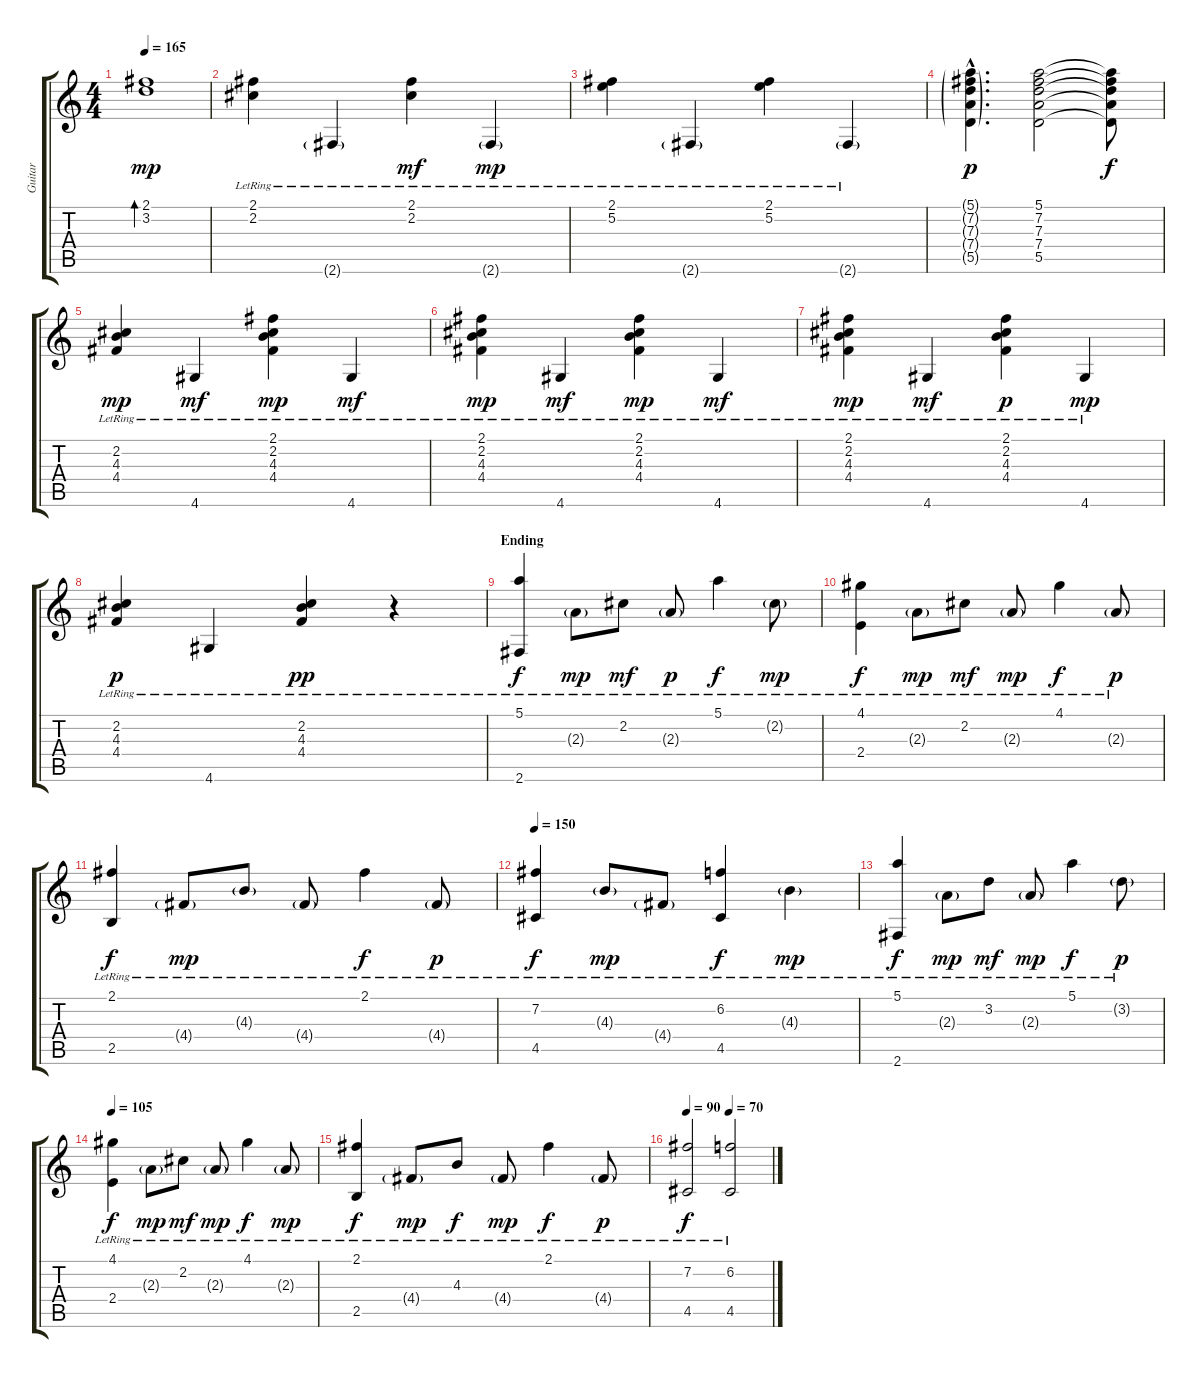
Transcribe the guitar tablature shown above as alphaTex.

\track ("Guitar" "Guitar") {instrument acousticguitarnylon}
\staff {score tabs}
\tuning (E4 B3 G3 D3 A2 E2) {hide}
\ts (4 4)
\tempo 165
\clef g2
\ks c
(2.1 3.2).1{bd 30 dy mp} |
(2.1{lr} 2.2{lr}).4 2.6{g lr}.4 (2.1{lr} 2.2{lr}).4{dy mf} 2.6{g lr}.4{dy mp} |
(2.1{lr} 5.2{lr}).4 2.6{g lr}.4 (2.1{lr} 5.2{lr}).4 2.6{g lr}.4 |
(5.1{g hac} 7.2{g hac} 7.3{g hac} 7.4{g hac} 5.5{g hac}).4{d dy p} (5.1 7.2 7.3 7.4 5.5).2 (5.1{t} 7.2{t} 7.3{t} 7.4{t} 5.5{t}).8{dy f} |
(2.2{lr} 4.3{lr} 4.4{lr}).4{dy mp} 4.6{lr}.4{dy mf} (2.1{lr} 2.2{lr} 4.3{lr} 4.4{lr}).4{dy mp} 4.6{lr}.4{dy mf} |
(2.1 2.2{lr} 4.3{lr} 4.4{lr}).4{dy mp} 4.6{lr}.4{dy mf} (2.1 2.2{lr} 4.3{lr} 4.4{lr}).4{dy mp} 4.6{lr}.4{dy mf} |
(2.1 2.2{lr} 4.3{lr} 4.4{lr}).4{dy mp} 4.6{lr}.4{dy mf} (2.1 2.2{lr} 4.3{lr} 4.4{lr}).4{dy p} 4.6{lr}.4{dy mp} |
(2.2{lr} 4.3{lr} 4.4{lr}).4{dy p} 4.6{lr}.4 (2.2{lr} 4.3{lr} 4.4{lr}).4{dy pp} r.4 |
\section ("" "Ending")
(5.1{lr} 2.6{lr}).4{dy f} 2.3{g lr}.8{dy mp} 2.2{lr}.8{dy mf} 2.3{g lr}.8{dy p} 5.1{lr}.4{dy f} 2.2{g lr}.8{dy mp} |
(4.1{lr} 2.4{lr}).4{dy f} 2.3{g lr}.8{dy mp} 2.2{lr}.8{dy mf} 2.3{g lr}.8{dy mp} 4.1{lr}.4{dy f} 2.3{g lr}.8{dy p} |
(2.1{lr} 2.5{lr}).4{dy f} 4.4{g lr}.8{dy mp} 4.3{g lr}.8 4.4{g lr}.8 2.1{lr}.4{dy f} 4.4{g lr}.8{dy p} |
\tempo 150
(7.2{lr} 4.5{lr}).4{dy f} 4.3{g lr}.8{dy mp} 4.4{g lr}.8 (6.2{lr} 4.5{lr}).4{dy f} 4.3{g lr}.4{dy mp} |
(5.1{lr} 2.6{lr}).4{dy f} 2.3{g lr}.8{dy mp} 3.2{lr}.8{dy mf} 2.3{g lr}.8{dy mp} 5.1{lr}.4{dy f} 3.2{g lr}.8{dy p} |
\tempo 105
(4.1{lr} 2.4{lr}).4{dy f} 2.3{g lr}.8{dy mp} 2.2{lr}.8{dy mf} 2.3{g lr}.8{dy mp} 4.1{lr}.4{dy f} 2.3{g lr}.8{dy mp} |
(2.1{lr} 2.5{lr}).4{dy f} 4.4{g lr}.8{dy mp} 4.3{lr}.8{dy f} 4.4{g lr}.8{dy mp} 2.1{lr}.4{dy f} 4.4{g lr}.8{dy p} |
\tempo 90
\tempo (70 0.5)
(7.2{lr} 4.5{lr}).2{dy f} (6.2{lr} 4.5{lr}).2
